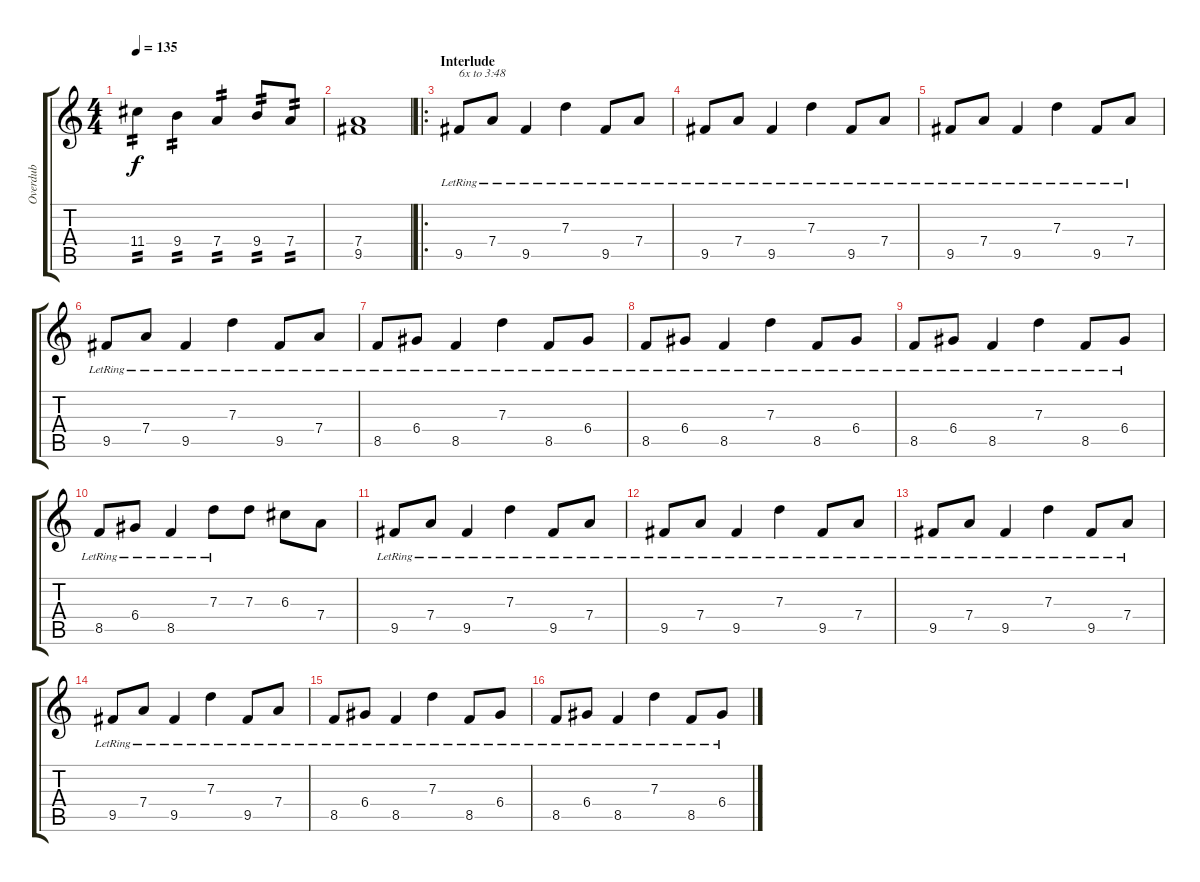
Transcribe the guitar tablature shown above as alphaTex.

\track ("Overdub" "Overdub") {instrument distortionguitar}
\staff {score tabs}
\tuning (E4 B3 G3 D3 A2 E2) {hide}
\ts (4 4)
\tempo 135
\clef g2
\ks c
11.4.4{tp 2 dy f} 9.4.4{tp 2} 7.4.4{tp 2} 9.4.8{tp 2} 7.4.8{tp 2} |
(7.4 9.5).1 |
\ro
\section ("" "Interlude")
9.5{lr}.8{txt "6x to 3:48"} 7.4{lr}.8 9.5{lr}.4 7.3{lr}.4 9.5{lr}.8 7.4{lr}.8 |
9.5{lr}.8 7.4{lr}.8 9.5{lr}.4 7.3{lr}.4 9.5{lr}.8 7.4{lr}.8 |
9.5{lr}.8 7.4{lr}.8 9.5{lr}.4 7.3{lr}.4 9.5{lr}.8 7.4{lr}.8 |
9.5{lr}.8 7.4{lr}.8 9.5{lr}.4 7.3{lr}.4 9.5{lr}.8 7.4{lr}.8 |
8.5{lr}.8 6.4{lr}.8 8.5{lr}.4 7.3{lr}.4 8.5{lr}.8 6.4{lr}.8 |
8.5{lr}.8 6.4{lr}.8 8.5{lr}.4 7.3{lr}.4 8.5{lr}.8 6.4{lr}.8 |
8.5{lr}.8 6.4{lr}.8 8.5{lr}.4 7.3{lr}.4 8.5{lr}.8 6.4{lr}.8 |
8.5{lr}.8 6.4{lr}.8 8.5{lr}.4 7.3{lr}.8 7.3.8 6.3.8 7.4.8 |
9.5{lr}.8 7.4{lr}.8 9.5{lr}.4 7.3{lr}.4 9.5{lr}.8 7.4{lr}.8 |
9.5{lr}.8 7.4{lr}.8 9.5{lr}.4 7.3{lr}.4 9.5{lr}.8 7.4{lr}.8 |
9.5{lr}.8 7.4{lr}.8 9.5{lr}.4 7.3{lr}.4 9.5{lr}.8 7.4{lr}.8 |
9.5{lr}.8 7.4{lr}.8 9.5{lr}.4 7.3{lr}.4 9.5{lr}.8 7.4{lr}.8 |
8.5{lr}.8 6.4{lr}.8 8.5{lr}.4 7.3{lr}.4 8.5{lr}.8 6.4{lr}.8 |
8.5{lr}.8 6.4{lr}.8 8.5{lr}.4 7.3{lr}.4 8.5{lr}.8 6.4{lr}.8
